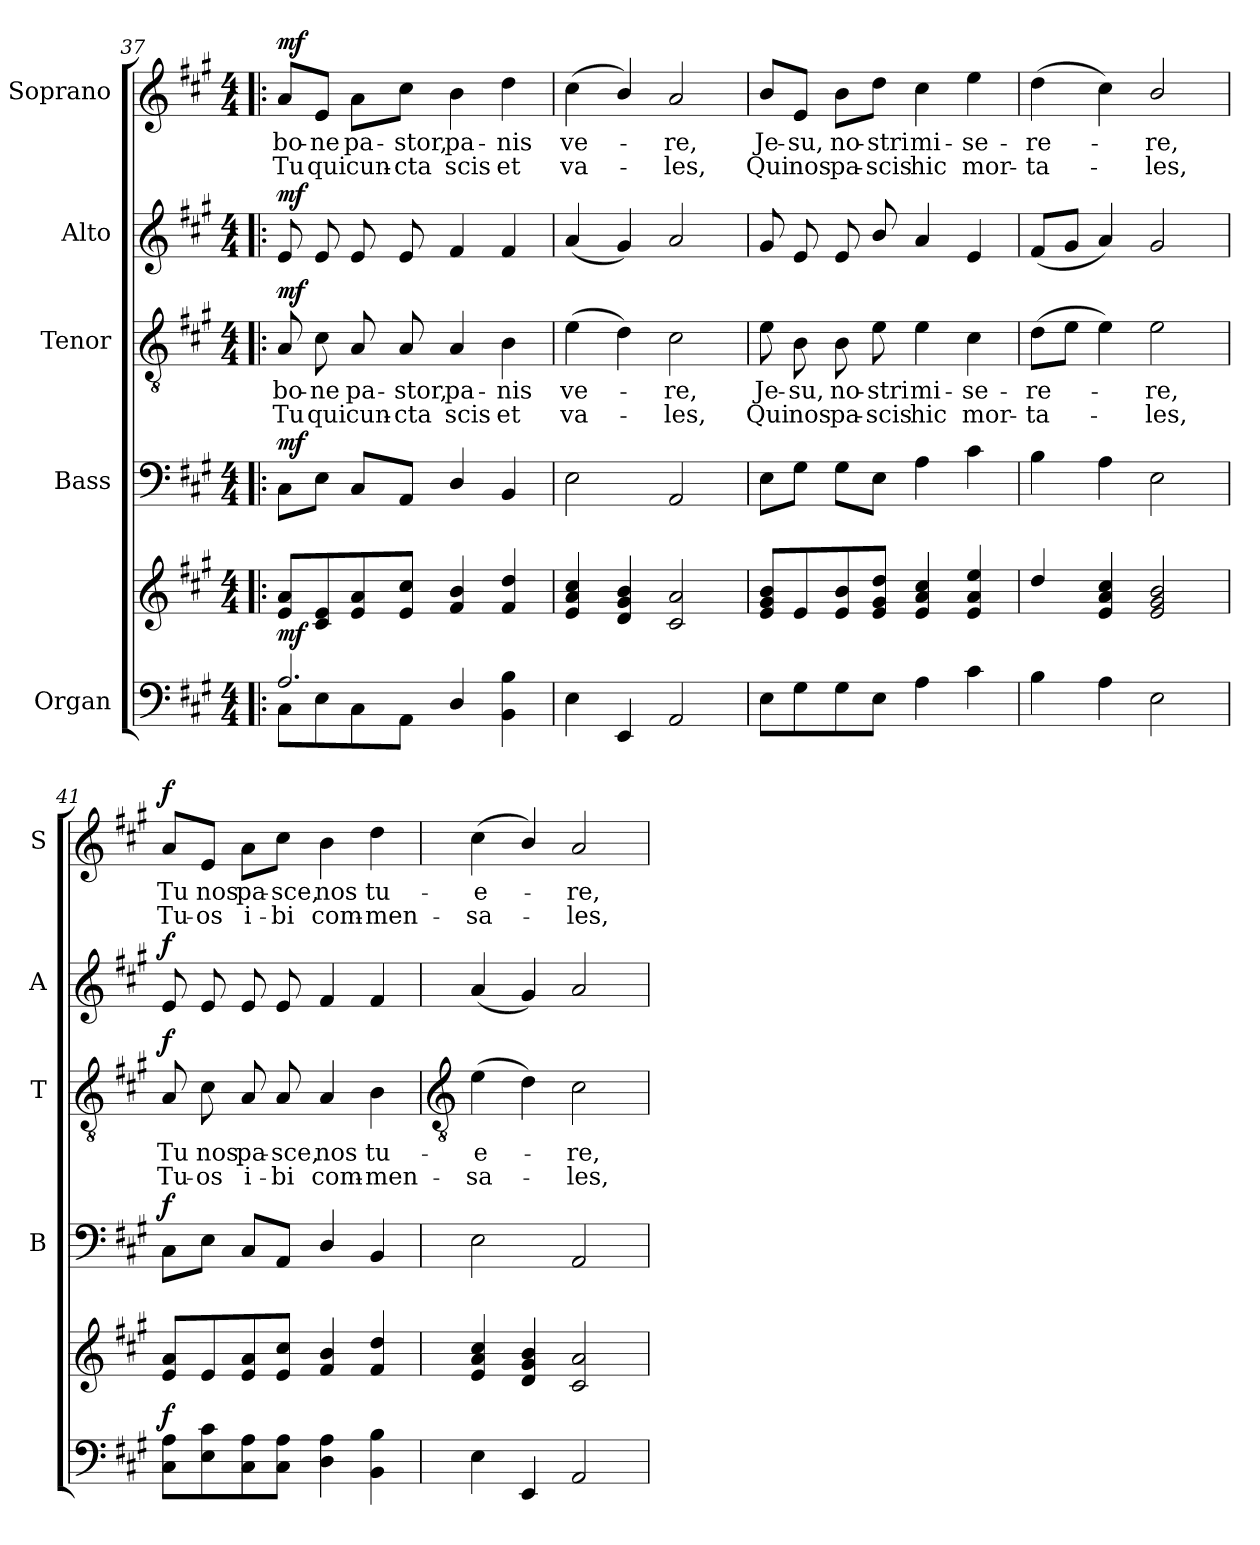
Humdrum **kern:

**kern	**kern	**dynam	**kern	**dynam	**kern	**text	**text	**dynam	**kern	**dynam	**kern	**text	**text	**dynam
*part5	*part5	*part5	*part4	*part4	*part3	*part3	*part3	*part3	*part2	*part2	*part1	*part1	*part1	*part1
*staff6	*staff5	*staff5/6	*staff4	*staff4	*staff3	*staff3	*staff3	*staff3	*staff2	*staff2	*staff1	*staff1	*staff1	*staff1
*I"Organ	*	*	*I"Bass	*	*I"Tenor	*	*	*	*I"Alto	*	*I"Soprano	*	*	*
*	*	*	*I'B	*	*I'T	*	*	*	*I'A	*	*I'S	*	*	*
!!LO:LB:g=z
*clefF4	*clefG2	*	*clefF4	*	*clefGv2	*	*	*	*clefG2	*	*clefG2	*	*	*
*k[f#c#g#]	*k[f#c#g#]	*	*k[f#c#g#]	*	*k[f#c#g#]	*	*	*	*k[f#c#g#]	*	*k[f#c#g#]	*	*	*
*A:	*A:	*	*A:	*	*A:	*	*	*	*A:	*	*A:	*	*	*
*M4/4	*M4/4	*	*M4/4	*	*M4/4	*	*	*	*M4/4	*	*M4/4	*	*	*
=37!|:	=37!|:	=37!|:	=37!|:	=37!|:	=37!|:	=37!|:	=37!|:	=37!|:	=37!|:	=37!|:	=37!|:	=37!|:	=37!|:	=37!|:
*^	*^	*	*	*	*	*	*	*	*	*	*	*	*	*
!	!	!	!	!LO:DY:a=2	!	!LO:DY:a	!	!LO:LY:b	!LO:LY:b	!LO:DY:a	!	!LO:DY:a	!	!LO:LY:b	!LO:LY:b	!LO:DY:a
2.A/	8C#\L	8e/ 8a/L	2.ryy	mf	8C#\L	mf	8A	bo-	-Tu	mf	8e	mf	8a/L	bo-	-Tu	mf
!	!	!	!	!	!	!	!	!LO:LY:b	!LO:LY:b	!	!	!	!	!LO:LY:b	!LO:LY:b	!
.	8E\	8c#/ 8e/	.	.	8E\J	.	8c#	ne	qui	.	8e	.	8e/J	ne	qui	.
!	!	!	!	!	!	!	!	!LO:LY:b	!LO:LY:b	!	!	!	!	!LO:LY:b	!LO:LY:b	!
.	8C#\	8e/ 8a/	.	.	8C#/L	.	8A	pa-	-cun-	.	8e	.	8a\L	pa-	-cun-	.
!	!	!	!	!	!	!	!	!LO:LY:b	!LO:LY:b	!	!	!	!	!LO:LY:b	!LO:LY:b	!
.	8AA\J	8e/ 8cc#/J	.	.	8AA/J	.	8A	-stor,	cta	.	8e	.	8cc#\J	-stor,	cta	.
!	!	!	!	!	!	!	!	!LO:LY:b	!LO:LY:b	!	!	!	!	!LO:LY:b	!LO:LY:b	!
.	4D/	4f#/ 4b/	.	.	4D/	.	4A	pa-	-scis	.	4f#	.	4b	pa-	-scis	.
!	!	!	!	!	!	!	!	!LO:LY:b	!LO:LY:b	!	!	!	!	!LO:LY:b	!LO:LY:b	!
4ryy	4BB 4B	4f#/ 4dd/	4ryy	.	4BB	.	4B	nis	et	.	4f#	.	4dd	nis	et	.
=38	=38	=38	=38	=38	=38	=38	=38	=38	=38	=38	=38	=38	=38	=38	=38	=38
!	!	!	!	!	!	!	!	!LO:LY:b	!LO:LY:b	!	!	!	!	!LO:LY:b	!LO:LY:b	!
*v	*v	*	*	*	*	*	*	*	*	*	*	*	*	*	*	*
4E	4e/ 4a/ 4cc#/	1ryy	.	2E	.	(>4e	ve-	va-	.	(<4a	.	(<4cc#	ve-	va-	.
4EE	4d/ 4g#/ 4b/	.	.	.	.	4d)	.	.	.	4g#)	.	4b/)	.	.	.
!	!	!	!	!	!	!	!LO:LY:b	!LO:LY:b	!	!	!	!	!LO:LY:b	!LO:LY:b	!
2AA	2c#/ 2a/	.	.	2AA	.	2c#	re,	les,	.	2a	.	2a	re,	les,	.
=39	=39	=39	=39	=39	=39	=39	=39	=39	=39	=39	=39	=39	=39	=39	=39
!	!	!	!	!	!	!	!LO:LY:b	!LO:LY:b	!	!	!	!	!LO:LY:b	!LO:LY:b	!
8EL	8e/ 8g#/ 8b/L	1ryy	.	8E\L	.	8e	Je-	-Qui	.	8g#	.	8b/L	Je-	-Qui	.
!	!	!	!	!	!	!	!LO:LY:b	!LO:LY:b	!	!	!	!	!LO:LY:b	!LO:LY:b	!
8G#	8e/	.	.	8G#\J	.	8B	su,	nos	.	8e	.	8e/J	su,	nos	.
!	!	!	!	!	!	!	!LO:LY:b	!LO:LY:b	!	!	!	!	!LO:LY:b	!LO:LY:b	!
8G#	8e/ 8b/	.	.	8G#\L	.	8B	no-	-pa-	.	8e	.	8b\L	no-	-pa-	.
!	!	!	!	!	!	!	!LO:LY:b	!LO:LY:b	!	!	!	!	!LO:LY:b	!LO:LY:b	!
8EJ	8e/ 8g#/ 8dd/J	.	.	8E\J	.	8e	-stri	scis	.	8b/	.	8dd\J	-stri	scis	.
!	!	!	!	!	!	!	!LO:LY:b	!LO:LY:b	!	!	!	!	!LO:LY:b	!LO:LY:b	!
4A	4e/ 4a/ 4cc#/	.	.	4A	.	4e	mi-	-hic	.	4a	.	4cc#	mi-	-hic	.
!	!	!	!	!	!	!	!LO:LY:b	!LO:LY:b	!	!	!	!	!LO:LY:b	!LO:LY:b	!
4c#	4e/ 4a/ 4ee/	.	.	4c#	.	4c#	se-	-mor-	.	4e	.	4ee	se-	-mor-	.
=40	=40	=40	=40	=40	=40	=40	=40	=40	=40	=40	=40	=40	=40	=40	=40
!	!	!	!	!	!	!	!LO:LY:b	!LO:LY:b	!	!	!	!	!LO:LY:b	!LO:LY:b	!
4B	4dd/	1ryy	.	4B	.	(>8dL	-re-	ta-	.	(<8f#L	.	(>4dd	-re-	ta-	.
.	.	.	.	.	.	8eJ	.	.	.	8g#J	.	.	.	.	.
4A	4e/ 4a/ 4cc#/	.	.	4A	.	4e)	.	.	.	4a)	.	4cc#)	.	.	.
!	!	!	!	!	!	!	!LO:LY:b	!LO:LY:b	!	!	!	!	!LO:LY:b	!LO:LY:b	!
2E	2e/ 2g#/ 2b/	.	.	2E	.	2e	re,	les,	.	2g#	.	2b/	re,	les,	.
=41	=41	=41	=41	=41	=41	=41	=41	=41	=41	=41	=41	=41	=41	=41	=41
!	!	!	!LO:DY:a=2	!	!LO:DY:a	!	!LO:LY:b	!LO:LY:b	!LO:DY:a	!	!LO:DY:a	!	!LO:LY:b	!LO:LY:b	!LO:DY:a
8C# 8AL	8e/ 8a/L	1ryy	f	8C#\L	f	8A	Tu	Tu-	f	8e	f	8a/L	Tu	Tu-	f
!	!	!	!	!	!	!	!LO:LY:b	!LO:LY:b	!	!	!	!	!LO:LY:b	!LO:LY:b	!
8E 8c#	8e/	.	.	8E\J	.	8c#	-nos	os	.	8e	.	8e/J	-nos	os	.
!	!	!	!	!	!	!	!LO:LY:b	!LO:LY:b	!	!	!	!	!LO:LY:b	!LO:LY:b	!
8C# 8A	8e/ 8a/	.	.	8C#/L	.	8A	pa-	-i-	.	8e	.	8a\L	pa-	-i-	.
!	!	!	!	!	!	!	!LO:LY:b	!LO:LY:b	!	!	!	!	!LO:LY:b	!LO:LY:b	!
8C# 8AJ	8e/ 8cc#/J	.	.	8AA/J	.	8A	-sce,	bi	.	8e	.	8cc#\J	-sce,	bi	.
!	!	!	!	!	!	!	!LO:LY:b	!LO:LY:b	!	!	!	!	!LO:LY:b	!LO:LY:b	!
4D 4A	4f#/ 4b/	.	.	4D/	.	4A	nos	com-	.	4f#	.	4b	nos	com-	.
!	!	!	!	!	!	!	!LO:LY:b	!LO:LY:b	!	!	!	!	!LO:LY:b	!LO:LY:b	!
4BB 4B	4f#/ 4dd/	.	.	4BB	.	4B	-tu-	-men-	.	4f#	.	4dd	-tu-	-men-	.
!!LO:LB:g=z
=42	=42	=42	=42	=42	=42	=42	=42	=42	=42	=42	=42	=42	=42	=42	=42
*	*	*	*	*	*	*clefGv2	*	*	*	*	*	*	*	*	*
!	!	!	!	!	!	!	!LO:LY:b	!LO:LY:b	!	!	!	!	!LO:LY:b	!LO:LY:b	!
4E	4e/ 4a/ 4cc#/	1ryy	.	2E	.	(>4e	-e-	sa-	.	(<4a	.	(<4cc#	-e-	sa-	.
4EE	4d/ 4g#/ 4b/	.	.	.	.	4d)	.	.	.	4g#)	.	4b/)	.	.	.
!	!	!	!	!	!	!	!LO:LY:b	!LO:LY:b	!	!	!	!	!LO:LY:b	!LO:LY:b	!
2AA	2c#/ 2a/	.	.	2AA	.	2c#	re,	les,	.	2a	.	2a	re,	les,	.
*	*v	*v	*	*	*	*	*	*	*	*	*	*	*	*	*
=	=	=	=	=	=	=	=	=	=	=	=	=	=	=
*-	*-	*-	*-	*-	*-	*-	*-	*-	*-	*-	*-	*-	*-	*-
